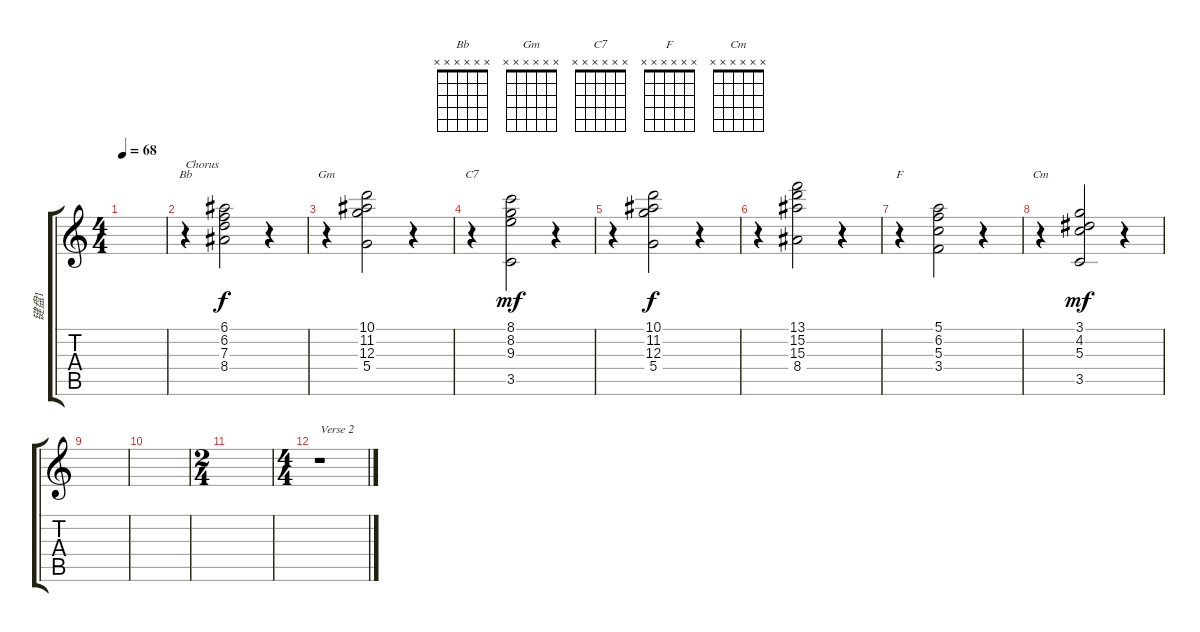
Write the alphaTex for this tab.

\track ("键盘1" "键盘1") {instrument fx5brightness}
\staff {score tabs}
\tuning (E5 B4 G4 D4 A3 E3) {hide}
\chord ("Bb" x x x x x x) {firstfret 0}
\chord ("Gm" x x x x x x) {firstfret 0}
\chord ("C7" x x x x x x) {firstfret 0}
\chord ("F" x x x x x x) {firstfret 0}
\chord ("Cm" x x x x x x) {firstfret 0}
\ts (4 4)
\tempo 68
\clef g2
\ks c
|
r.4{ch "Bb" txt "Chorus"} (6.1 6.2 7.3 8.4).2 r.4 |
r.4{ch "Gm"} (10.1 11.2 12.3 5.4).2 r.4 |
r.4{ch "C7"} (8.1 8.2 9.3 3.5).2{dy mf} r.4 |
r.4 (10.1 11.2 12.3 5.4).2{dy f} r.4 |
r.4 (13.1 15.2 15.3 8.4).2 r.4 |
r.4{ch "F"} (5.1 6.2 5.3 3.4).2 r.4 |
r.4{ch "Cm"} (3.1 4.2 5.3 3.5).2{dy mf} r.4 |
|
|
\ts (2 4)
|
\ts (4 4)
r.1{txt "Verse 2"}
